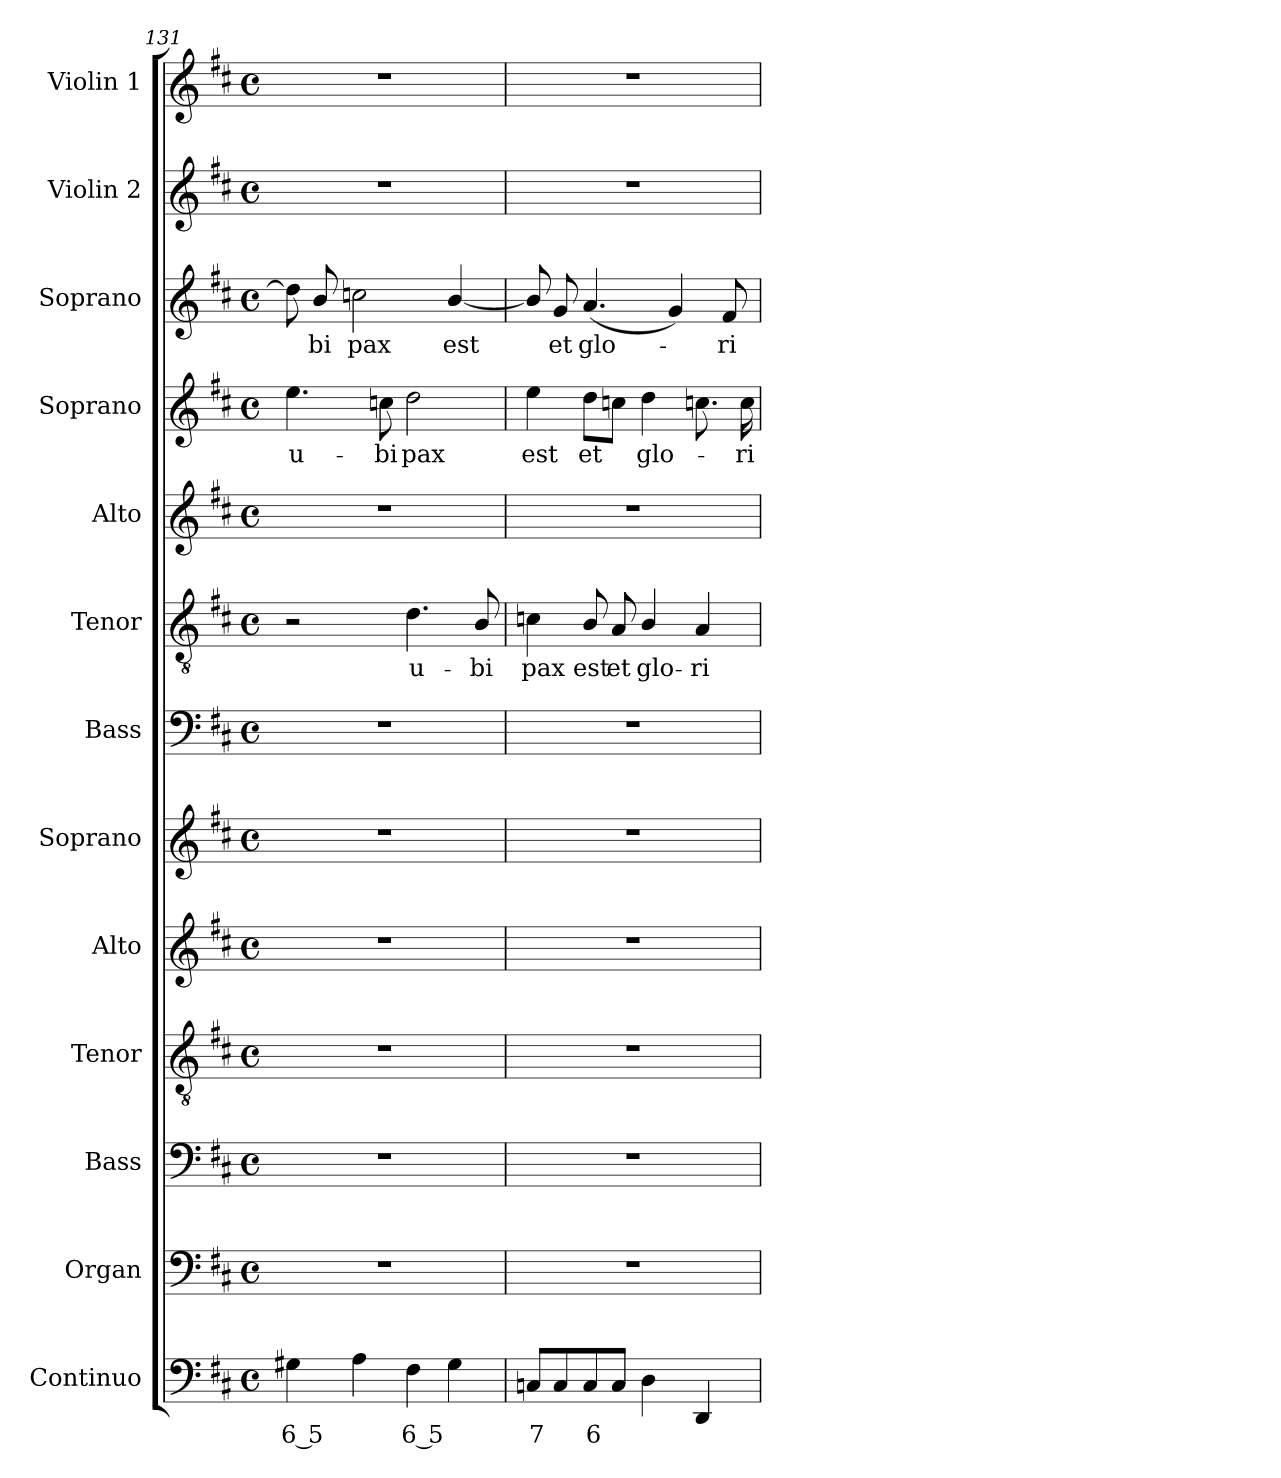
**kern	**text	**kern	**kern	**kern	**kern	**kern	**kern	**kern	**text	**kern	**kern	**text	**kern	**text	**kern	**kern
*part13	*part13	*part12	*part11	*part10	*part9	*part8	*part7	*part6	*part6	*part5	*part4	*part4	*part3	*part3	*part2	*part1
*staff13	*staff13	*staff12	*staff11	*staff10	*staff9	*staff8	*staff7	*staff6	*staff6	*staff5	*staff4	*staff4	*staff3	*staff3	*staff2	*staff1
*I"Continuo	*	*I"Organ	*I"Bass	*I"Tenor	*I"Alto	*I"Soprano	*I"Bass	*I"Tenor	*	*I"Alto	*I"Soprano	*	*I"Soprano	*	*I"Violin 2	*I"Violin 1
*I'Cont.	*	*I'Org.	*I'B.	*I'T.	*I'A.	*I'S.	*I'B.	*I'T.	*	*I'A.	*I'S.	*	*I'S.	*	*I'Vln. 2	*I'Vln. 1
!!LO:PB:g=z
*clefF4	*	*clefF4	*clefF4	*clefGv2	*clefG2	*clefG2	*clefF4	*clefGv2	*	*clefG2	*clefG2	*	*clefG2	*	*clefG2	*clefG2
*	*	*	*	*ITrd7c12	*	*	*	*ITrd7c12	*	*	*	*	*	*	*	*
*k[f#c#]	*	*k[f#c#]	*k[f#c#]	*k[f#c#]	*k[f#c#]	*k[f#c#]	*k[f#c#]	*k[f#c#]	*	*k[f#c#]	*k[f#c#]	*	*k[f#c#]	*	*k[f#c#]	*k[f#c#]
*D:	*	*D:	*D:	*D:	*D:	*D:	*D:	*D:	*	*D:	*D:	*	*D:	*	*D:	*D:
*M4/4	*	*M4/4	*M4/4	*M4/4	*M4/4	*M4/4	*M4/4	*M4/4	*	*M4/4	*M4/4	*	*M4/4	*	*M4/4	*M4/4
*met(c)	*	*met(c)	*met(c)	*met(c)	*met(c)	*met(c)	*met(c)	*met(c)	*	*met(c)	*met(c)	*	*met(c)	*	*met(c)	*met(c)
=131	=131	=131	=131	=131	=131	=131	=131	=131	=131	=131	=131	=131	=131	=131	=131	=131
!	!LO:LY:b:color=#000000	!	!	!	!	!	!	!	!	!	!	!	!	!	!	!
!	!	!	!	!	!	!	!	!	!	!	!	!LO:LY:b:color=#000000	!	!	!	!
4G#Xi\	6 5	1r	1r	1r	1r	1r	1r	2r	.	1r	4.eei\	u-	8ddi\]	.	1r	1r
!	!	!	!	!	!	!	!	!	!	!	!	!	!	!LO:LY:b:color=#000000	!	!
.	.	.	.	.	.	.	.	.	.	.	.	.	8bi/	-bi	.	.
!	!	!	!	!	!	!	!	!	!	!	!	!	!	!LO:LY:b:color=#000000	!	!
4Ai\	.	.	.	.	.	.	.	.	.	.	.	.	2ccni\	pax	.	.
!	!	!	!	!	!	!	!	!	!	!	!	!LO:LY:b:color=#000000	!	!	!	!
.	.	.	.	.	.	.	.	.	.	.	8ccni\	-bi	.	.	.	.
!	!LO:LY:b:color=#000000	!	!	!	!	!	!	!	!	!	!	!	!	!	!	!
!	!	!	!	!	!	!	!	!	!LO:LY:b:color=#000000	!	!	!	!	!	!	!
!	!	!	!	!	!	!	!	!	!	!	!	!LO:LY:b:color=#000000	!	!	!	!
4F#i\	6 5	.	.	.	.	.	.	4.Di\	u-	.	2ddi\	pax	.	.	.	.
!	!	!	!	!	!	!	!	!	!	!	!	!	!	!LO:LY:b:color=#000000	!	!
4G#i\	.	.	.	.	.	.	.	.	.	.	.	.	[<4bi/	est	.	.
!	!	!	!	!	!	!	!	!	!LO:LY:b:color=#000000	!	!	!	!	!	!	!
.	.	.	.	.	.	.	.	8BBi/	-bi	.	.	.	.	.	.	.
=132	=132	=132	=132	=132	=132	=132	=132	=132	=132	=132	=132	=132	=132	=132	=132	=132
!	!LO:LY:b:color=#000000	!	!	!	!	!	!	!	!	!	!	!	!	!	!	!
!	!	!	!	!	!	!	!	!	!LO:LY:b:color=#000000	!	!	!	!	!	!	!
!	!	!	!	!	!	!	!	!	!	!	!	!LO:LY:b:color=#000000	!	!	!	!
8Cni/L	7	1r	1r	1r	1r	1r	1r	4Cni\	pax	1r	4eei\	est	8bi/]	.	1r	1r
!	!	!	!	!	!	!	!	!	!	!	!	!	!	!LO:LY:b:color=#000000	!	!
8Ci/	.	.	.	.	.	.	.	.	.	.	.	.	8gi/	et	.	.
!	!LO:LY:b:color=#000000	!	!	!	!	!	!	!	!	!	!	!	!	!	!	!
!	!	!	!	!	!	!	!	!	!LO:LY:b:color=#000000	!	!	!	!	!	!	!
!	!	!	!	!	!	!	!	!	!	!	!	!LO:LY:b:color=#000000	!	!	!	!
!	!	!	!	!	!	!	!	!	!	!	!	!	!	!LO:LY:b:color=#000000	!	!
8Ci/	6	.	.	.	.	.	.	8BBi/	est	.	8ddi\L	et	(4.ai/	glo-	.	.
!	!	!	!	!	!	!	!	!	!LO:LY:b:color=#000000	!	!	!	!	!	!	!
8Ci/J	.	.	.	.	.	.	.	8AAi/	et	.	8ccni\J	.	.	.	.	.
!	!	!	!	!	!	!	!	!	!LO:LY:b:color=#000000	!	!	!	!	!	!	!
!	!	!	!	!	!	!	!	!	!	!	!	!LO:LY:b:color=#000000	!	!	!	!
4Di\	.	.	.	.	.	.	.	4BBi/	glo-	.	4ddi\	glo-	.	.	.	.
.	.	.	.	.	.	.	.	.	.	.	.	.	4gi/)	.	.	.
!	!	!	!	!	!	!	!	!	!LO:LY:b:color=#000000	!	!	!	!	!	!	!
4DDi/	.	.	.	.	.	.	.	4AAi/	-ri-	.	8.ccni\	.	.	.	.	.
!	!	!	!	!	!	!	!	!	!	!	!	!	!	!LO:LY:b:color=#000000	!	!
.	.	.	.	.	.	.	.	.	.	.	.	.	8f#i/	-ri-	.	.
!	!	!	!	!	!	!	!	!	!	!	!	!LO:LY:b:color=#000000	!	!	!	!
.	.	.	.	.	.	.	.	.	.	.	16cci\	-ri-	.	.	.	.
=	=	=	=	=	=	=	=	=	=	=	=	=	=	=	=	=
*-	*-	*-	*-	*-	*-	*-	*-	*-	*-	*-	*-	*-	*-	*-	*-	*-
